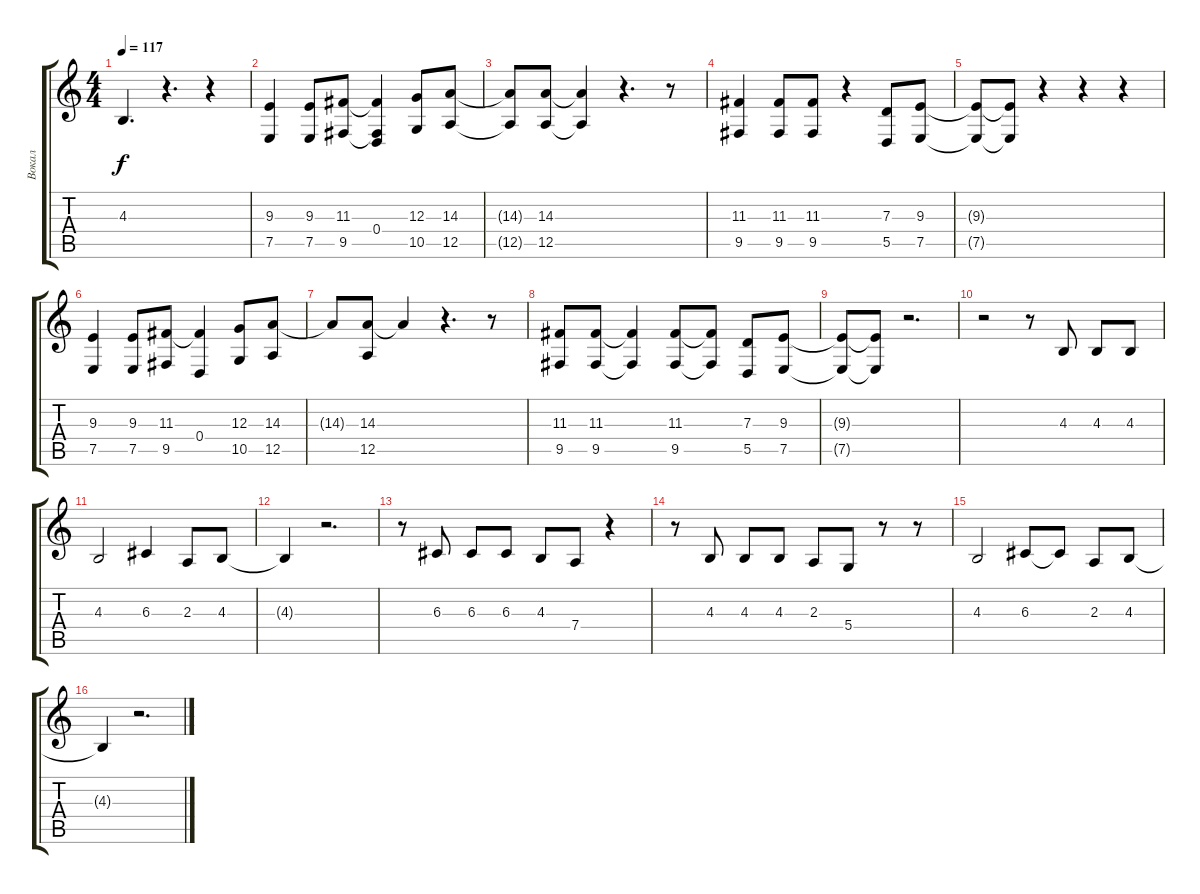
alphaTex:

\track ("Вокал" "Вокал") {instrument altosax}
\staff {score tabs}
\tuning (E4 B3 G3 D3 A2 E2) {hide}
\ts (4 4)
\tempo 117
\clef g2
\ks c
4.3{t}.4{d dy f} r.4{d} r.4 |
(9.3 7.5).4 (9.3 7.5).8 (11.3 9.5).8 (11.3{t} 0.4 9.5{t}).4 (12.3 10.5).8 (14.3 12.5).8 |
(14.3{t} 12.5{t}).8 (14.3 12.5).8 (14.3{t} 12.5{t}).4 r.4{d} r.8 |
(11.3 9.5).4 (11.3 9.5).8 (11.3 9.5).8 r.4 (7.3 5.5).8 (9.3 7.5).8 |
(9.3{t} 7.5{t}).8 (9.3{t} 7.5{t}).8 r.4 r.4 r.4 |
(9.3 7.5).4 (9.3 7.5).8 (11.3 9.5).8 (11.3{t} 0.4).4 (12.3 10.5).8 (14.3 12.5).8 |
14.3{t}.8 (14.3 12.5).8 14.3{t}.4 r.4{d} r.8 |
(11.3 9.5).8 (11.3 9.5).8 (11.3{t} 9.5{t}).4 (11.3 9.5).8 (11.3{t} 9.5{t}).8 (7.3 5.5).8 (9.3 7.5).8 |
(9.3{t} 7.5{t}).8 (9.3{t} 7.5{t}).8 r.2{d} |
r.2 r.8 4.3.8 4.3.8 4.3.8 |
4.3.2 6.3.4 2.3.8 4.3.8 |
4.3{t}.4 r.2{d} |
r.8 6.3.8 6.3.8 6.3.8 4.3.8 7.4.8 r.4 |
r.8 4.3.8 4.3.8 4.3.8 2.3.8 5.4.8 r.8 r.8 |
4.3.2 6.3.8 6.3{t}.8 2.3.8 4.3.8 |
4.3{t}.4 r.2{d}
